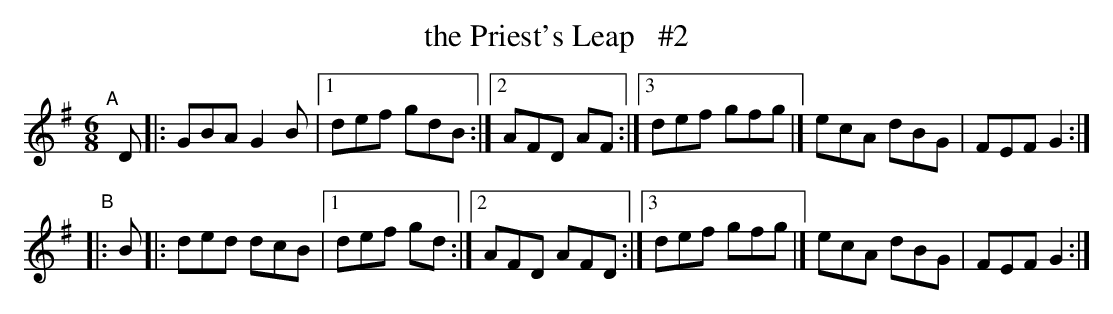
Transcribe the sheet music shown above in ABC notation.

X:1
T: the Priest's Leap   #2
M: 6/8
L: 1/8
K: G
"^A"[|] D \
|: GBA G2B |[1 def gdB \
          :|[2 AFD AF \
          :|[3 def gfg |] ecA dBG | FEF G2 :|
"^B"|: B \
|: ded dcB |[1 def gd \
          :|[2 AFD AFD \
          :|[3 def gfg |] ecA dBG | FEF G2 :|
